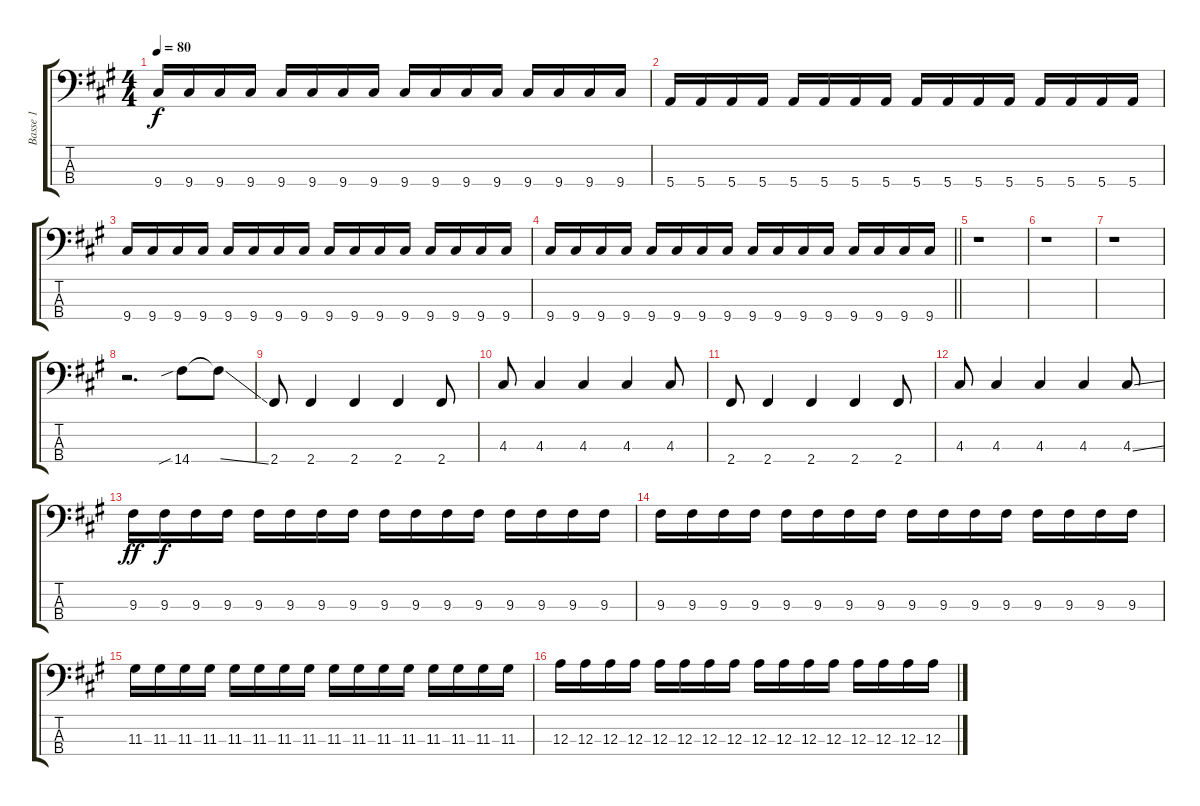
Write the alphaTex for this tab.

\track ("Basse 1" "Basse 1") {instrument electricbassfinger}
\staff {score tabs}
\tuning (G2 D2 A1 E1) {hide}
\ts (4 4)
\tempo 80
\clef f4
\ks a
9.4.16{dy f} 9.4.16 9.4.16 9.4.16 9.4.16 9.4.16 9.4.16 9.4.16 9.4.16 9.4.16 9.4.16 9.4.16 9.4.16 9.4.16 9.4.16 9.4.16 |
5.4.16 5.4.16 5.4.16 5.4.16 5.4.16 5.4.16 5.4.16 5.4.16 5.4.16 5.4.16 5.4.16 5.4.16 5.4.16 5.4.16 5.4.16 5.4.16 |
9.4.16 9.4.16 9.4.16 9.4.16 9.4.16 9.4.16 9.4.16 9.4.16 9.4.16 9.4.16 9.4.16 9.4.16 9.4.16 9.4.16 9.4.16 9.4.16 |
\barLineRight lightlight
9.4.16 9.4.16 9.4.16 9.4.16 9.4.16 9.4.16 9.4.16 9.4.16 9.4.16 9.4.16 9.4.16 9.4.16 9.4.16 9.4.16 9.4.16 9.4.16 |
r.1 |
r.1 |
r.1 |
r.2{d} 14.4{sib}.8 14.4{ss t}.8 |
2.4.8 2.4.4 2.4.4 2.4.4 2.4.8 |
4.3.8 4.3.4 4.3.4 4.3.4 4.3.8 |
2.4.8 2.4.4 2.4.4 2.4.4 2.4.8 |
4.3.8 4.3.4 4.3.4 4.3.4 4.3{ss}.8 |
9.3.16{dy ff} 9.3.16{dy f} 9.3.16 9.3.16 9.3.16 9.3.16 9.3.16 9.3.16 9.3.16 9.3.16 9.3.16 9.3.16 9.3.16 9.3.16 9.3.16 9.3.16 |
9.3.16 9.3.16 9.3.16 9.3.16 9.3.16 9.3.16 9.3.16 9.3.16 9.3.16 9.3.16 9.3.16 9.3.16 9.3.16 9.3.16 9.3.16 9.3.16 |
11.3.16 11.3.16 11.3.16 11.3.16 11.3.16 11.3.16 11.3.16 11.3.16 11.3.16 11.3.16 11.3.16 11.3.16 11.3.16 11.3.16 11.3.16 11.3.16 |
12.3.16 12.3.16 12.3.16 12.3.16 12.3.16 12.3.16 12.3.16 12.3.16 12.3.16 12.3.16 12.3.16 12.3.16 12.3.16 12.3.16 12.3.16 12.3.16
